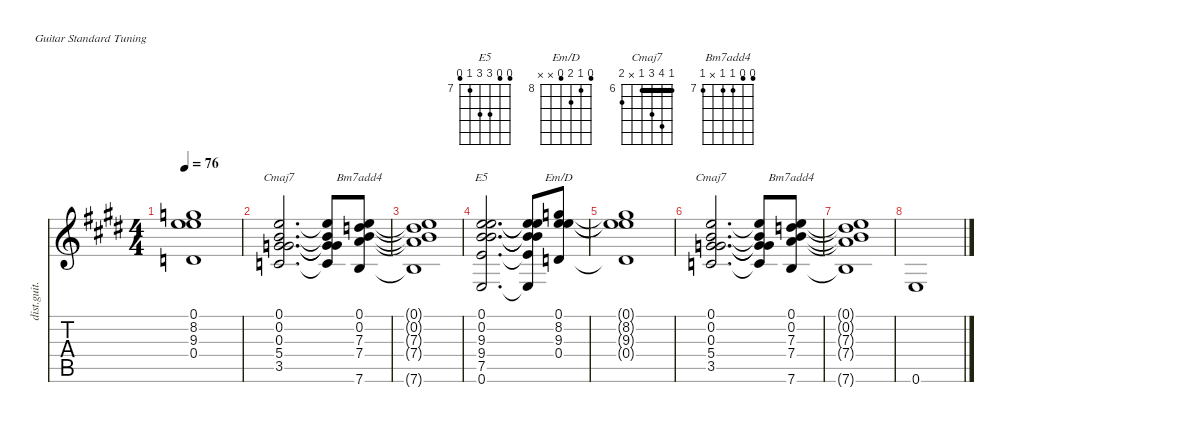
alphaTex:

\defaultSystemsLayout 4
\hideDynamics
\bracketExtendMode nobrackets
\otherSystemsTrackNameOrientation horizontal
\track ("Rhythm-Guitar" "dist.guit.") {instrument distortionguitar}
\staff {score tabs}
\tuning (E4 B3 G3 D3 A2 E2)
\chord ("E5" 6 6 9 9 7 6) {firstfret 7}
\chord ("Em/D" 7 8 9 7 x x) {firstfret 8}
\chord ("Cmaj7" 6 9 8 6 x 7) {firstfret 6 barre 6}
\chord ("Bm7add4" 6 6 7 7 x 7) {firstfret 7}
\ts (4 4)
\tempo 76
\clef g2
\ks c#minor
(0.1{t acc forcenatural} 8.2{t acc forcenatural} 9.3{t acc forcenatural} 0.4{t acc forcenatural}).1{dy f} |
(0.1{acc forcenatural} 0.2{acc forcenatural} 0.3{acc forcenatural} 5.4{acc forcenatural} 3.5{acc forcenatural}).2{d ch "Cmaj7"} (0.1{t acc forcenatural} 0.2{t acc forcenatural} 0.3{t acc forcenatural} 5.4{t acc forcenatural} 3.5{t acc forcenatural}).8 (0.1{acc forcenatural} 0.2{acc forcenatural} 7.3{acc forcenatural} 7.4{acc forcenatural} 7.6{acc forcenatural}).8{ch "Bm7add4"} |
(0.1{t acc forcenatural} 0.2{t acc forcenatural} 7.3{t acc forcenatural} 7.4{t acc forcenatural} 7.6{t acc forcenatural}).1 |
(0.1{acc forcenatural} 0.2{acc forcenatural} 9.3{acc forcenatural} 9.4{acc forcenatural} 7.5{acc forcenatural} 0.6{acc forcenatural}).2{d ch "E5"} (0.1{t acc forcenatural} 0.2{t acc forcenatural} 9.3{t acc forcenatural} 9.4{t acc forcenatural} 7.5{t acc forcenatural} 0.6{t acc forcenatural}).8 (0.1{acc forcenatural} 8.2{acc forcenatural} 9.3{acc forcenatural} 0.4{acc forcenatural}).8{ch "Em/D"} |
(0.1{t acc forcenatural} 8.2{t acc forcenatural} 9.3{t acc forcenatural} 0.4{t acc forcenatural}).1 |
(0.1{acc forcenatural} 0.2{acc forcenatural} 0.3{acc forcenatural} 5.4{acc forcenatural} 3.5{acc forcenatural}).2{d ch "Cmaj7"} (0.1{t acc forcenatural} 0.2{t acc forcenatural} 0.3{t acc forcenatural} 5.4{t acc forcenatural} 3.5{t acc forcenatural}).8 (0.1{acc forcenatural} 0.2{acc forcenatural} 7.3{acc forcenatural} 7.4{acc forcenatural} 7.6{acc forcenatural}).8{ch "Bm7add4"} |
(0.1{t acc forcenatural} 0.2{t acc forcenatural} 7.3{t acc forcenatural} 7.4{t acc forcenatural} 7.6{t acc forcenatural}).1 |
0.6{acc forcenatural}.1
